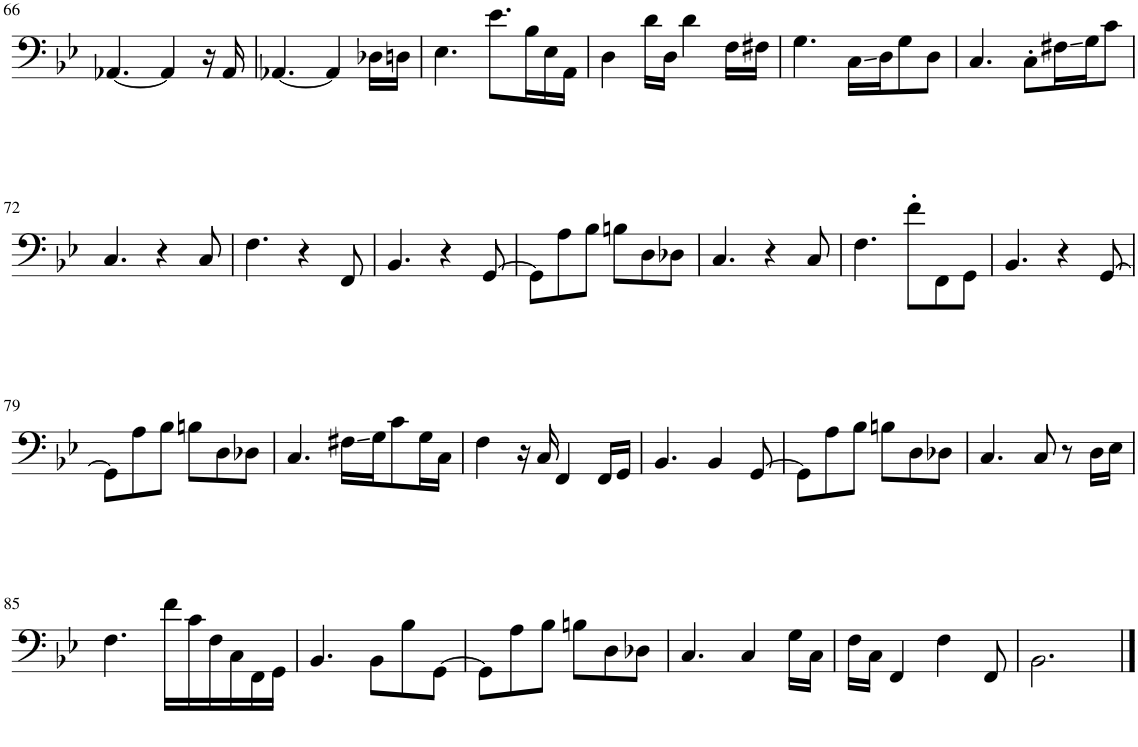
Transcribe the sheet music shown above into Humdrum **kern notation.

**kern
*part1
*staff1
*I"Piano
*I'Pno.
!!LO:PB:g=z
*clefF4
*k[b-e-]
*M6/8
=66
[4.AA-X/
4AA-/]
16r
16AA-/
=67
[4.AA-X/
4AA-/]
16D-X\LL
16Dn\JJ
=68
4.E-\
8.e-\L
16B-\L
16E-\
16AA\JJ
=69
4D\
16d\LL
16D\JJ
4d\
16F\LL
16F#X\JJ
=70
4.G\
16C\LL
16D\J
8G\
8D\J
=71
4.C/
8C'\L
16F#X\L
16G\J
8c\J
!!LO:LB:g=z
=72
4.C/
4r
8C/
=73
4.F\
4r
8FF/
=74
4.BB-/
4r
[8GG/
=75
8GG\L]
8A\
8B-\J
8Bn\L
8D\
8D-X\J
=76
4.C/
4r
8C/
=77
4.F\
8f'\L
8FF\
8GG\J
=78
4.BB-/
4r
[8GG/
!!LO:LB:g=z
=79
8GG\L]
8A\
8B-\J
8Bn\L
8D\
8D-X\J
=80
4.C/
16F#X\LL
16G\J
8c\
16G\L
16C\JJ
=81
4F\
16r
16C/
4FF/
16FF/LL
16GG/JJ
=82
4.BB-/
4BB-/
[8GG/
=83
8GG\L]
8A\
8B-\J
8Bn\L
8D\
8D-X\J
=84
4.C/
8C/
8r
16D\LL
16E-\JJ
!!LO:LB:g=z
=85
4.F\
16f\LL
16c\
16F\
16C\
16FF\
16GG\JJ
=86
4.BB-/
8BB-\L
8B-\
[8GG\J
=87
8GG\L]
8A\
8B-\J
8Bn\L
8D\
8D-X\J
=88
4.C/
4C/
16G\LL
16C\JJ
=89
16F\LL
16C\JJ
4FF/
4F\
8FF/
=90
2.BB-\
==
*-
